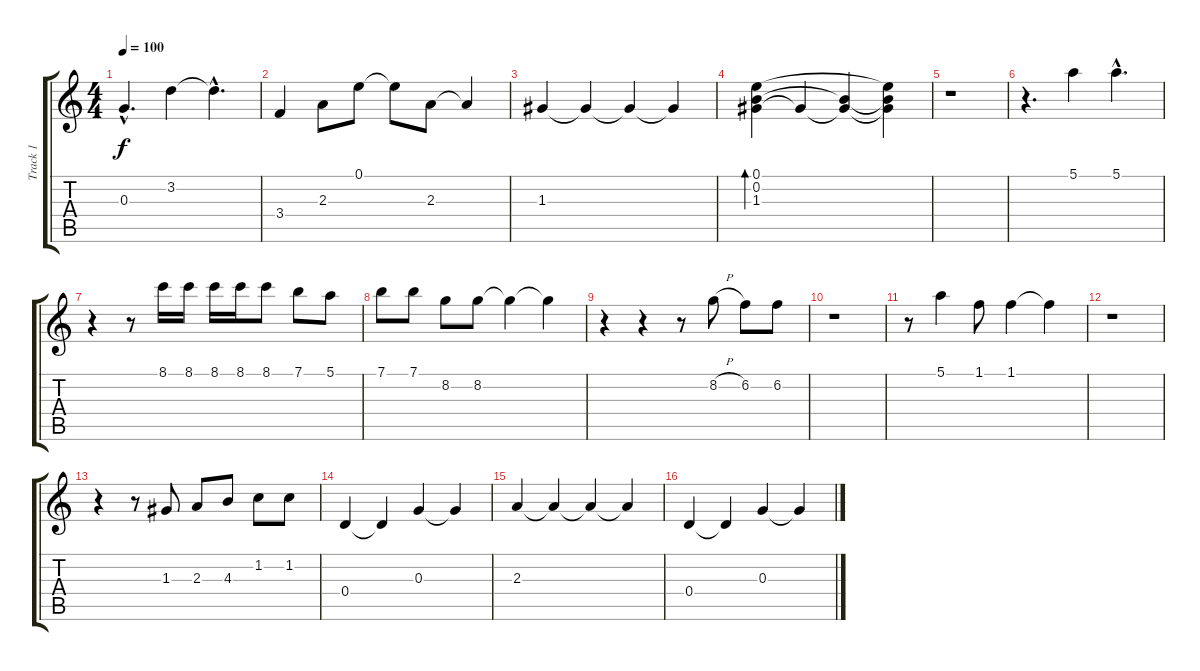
\track ("Track 1" "Track 1") {instrument acousticguitarnylon}
\staff {score tabs}
\tuning (E4 B3 G3 D3 A2 E2) {hide}
\ts (4 4)
\tempo 100
\clef g2
\ks c
0.3{hac}.4{d dy f} 3.2.4 3.2{hac t}.4{d} |
3.4.4 2.3.8 0.1.8 0.1{t}.8 2.3.8 2.3{t}.4 |
1.3.4 1.3{t}.4 1.3{t}.4 1.3{t}.4 |
(0.1 0.2 1.3).4{bd 480} 1.3{t}.4 (0.2{t} 1.3{t}).4 (0.1{t} 0.2{t} 1.3{t}).4 |
r.1 |
r.4{d} 5.1.4 5.1{hac}.4{d} |
r.4 r.8 8.1.16 8.1.16 8.1.16 8.1.16 8.1.8 7.1.8 5.1.8 |
7.1.8 7.1.8 8.2.8 8.2.8 8.2{t}.4 8.2{t}.4 |
r.4 r.4 r.8 8.2{h}.8 6.2.8 6.2.8 |
r.1 |
r.8 5.1.4 1.1.8 1.1.4 1.1{t}.4 |
r.1 |
r.4 r.8 1.3.8 2.3.8 4.3.8 1.2.8 1.2.8 |
0.4.4 0.4{t}.4 0.3.4 0.3{t}.4 |
2.3.4 2.3{t}.4 2.3{t}.4 2.3{t}.4 |
0.4.4 0.4{t}.4 0.3.4 0.3{t}.4
